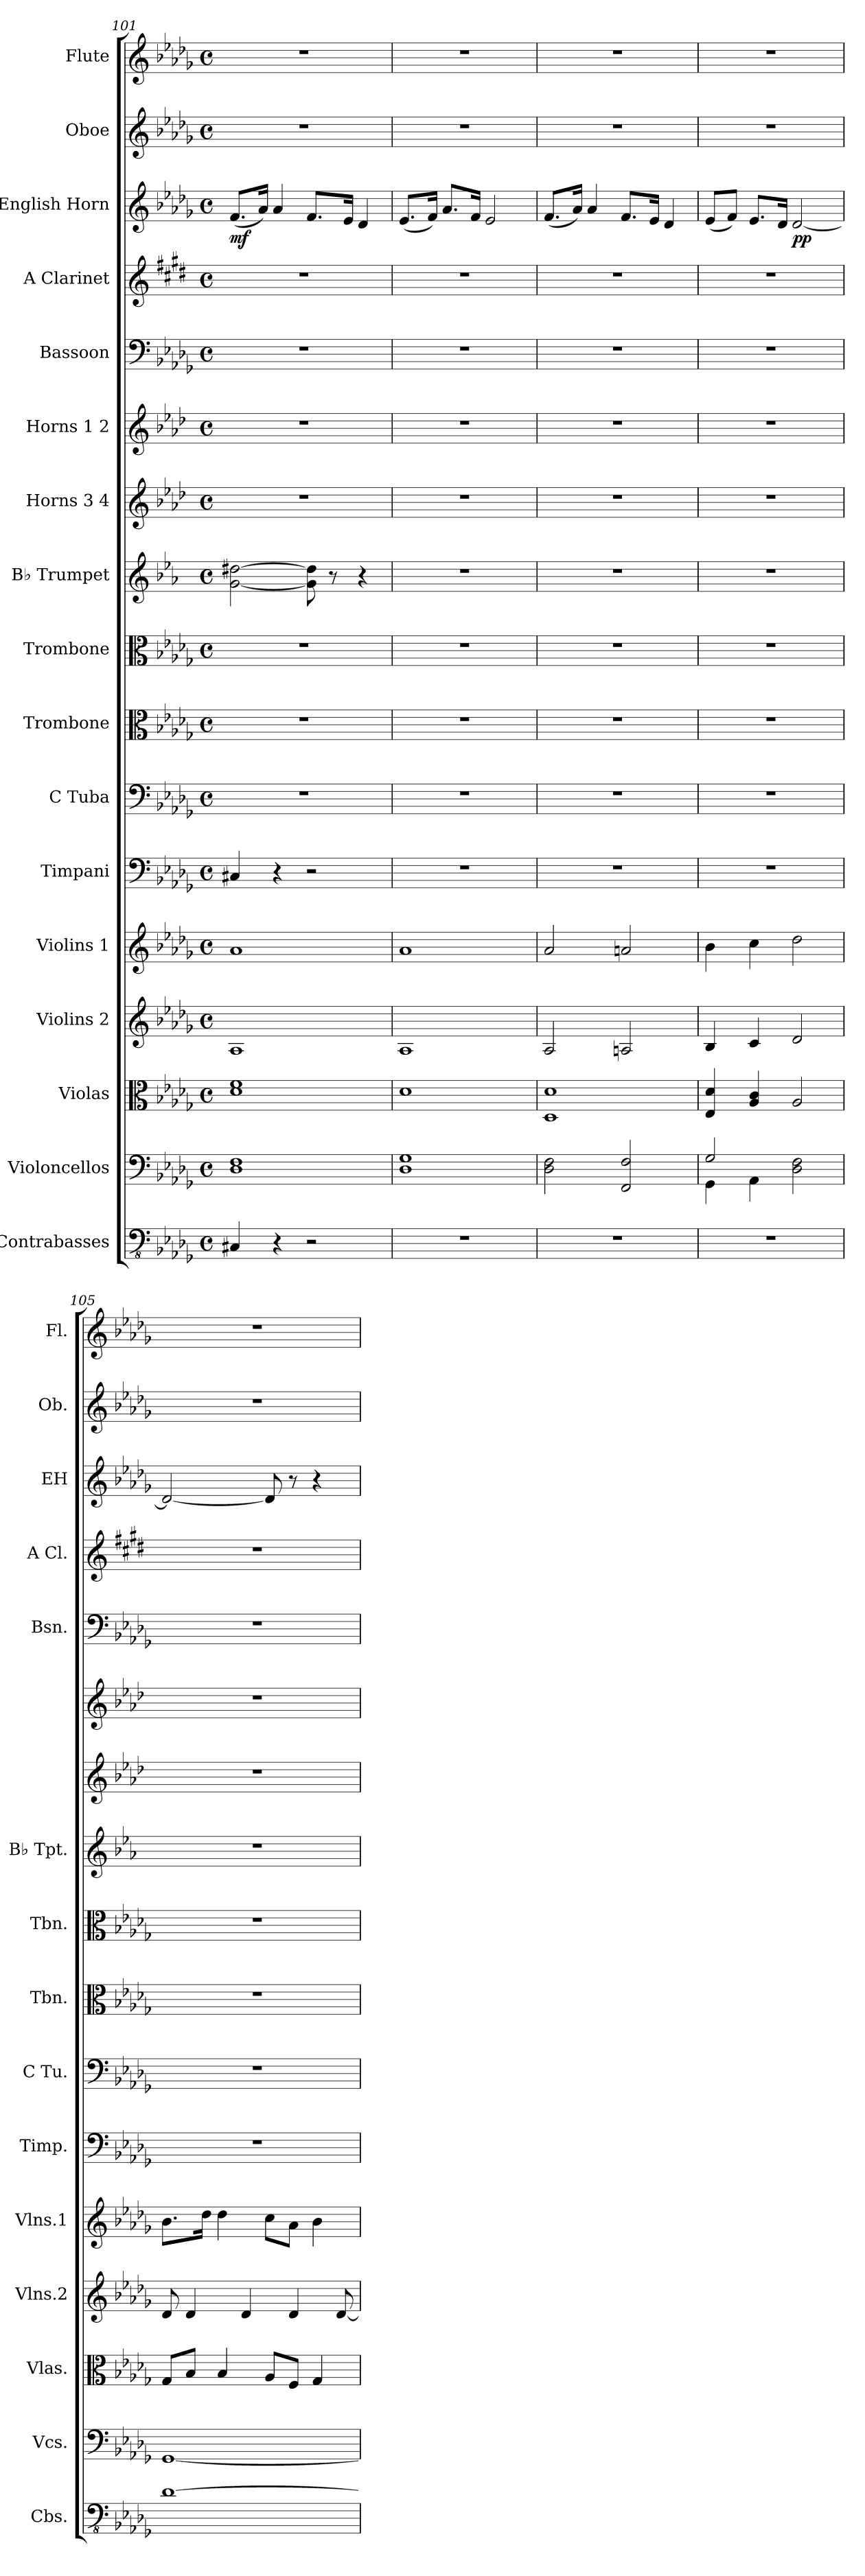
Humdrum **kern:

**kern	**kern	**kern	**kern	**kern	**kern	**kern	**kern	**kern	**kern	**kern	**kern	**kern	**kern	**kern	**dynam	**kern	**kern
*part17	*part16	*part15	*part14	*part13	*part12	*part11	*part10	*part9	*part8	*part7	*part6	*part5	*part4	*part3	*part3	*part2	*part1
*staff17	*staff16	*staff15	*staff14	*staff13	*staff12	*staff11	*staff10	*staff9	*staff8	*staff7	*staff6	*staff5	*staff4	*staff3	*staff3	*staff2	*staff1
*I"Contrabasses	*I"Violoncellos	*I"Violas	*I"Violins 2	*I"Violins 1	*I"Timpani	*I"C Tuba	*I"Trombone	*I"Trombone	*I"B♭ Trumpet	*I"Horns 3 4	*I"Horns 1 2	*I"Bassoon	*I"A Clarinet	*I"English Horn	*	*I"Oboe	*I"Flute
*I'Cbs.	*I'Vcs.	*I'Vlas.	*I'Vlns.2	*I'Vlns.1	*I'Timp.	*I'C Tu.	*I'Tbn.	*I'Tbn.	*I'B♭ Tpt.	*	*	*I'Bsn.	*I'A Cl.	*I'EH	*	*I'Ob.	*I'Fl.
*clefFv4	*clefF4	*clefC3	*clefG2	*clefG2	*clefF4	*clefF4	*clefC3	*clefC3	*clefG2	*clefG2	*clefG2	*clefF4	*clefG2	*clefG2	*	*clefG2	*clefG2
*	*	*	*	*	*	*	*	*	*ITrd1c2	*ITrd4c7	*ITrd4c7	*	*ITrd2c3	*	*	*	*
*k[b-e-a-d-g-]	*k[b-e-a-d-g-]	*k[b-e-a-d-g-]	*k[b-e-a-d-g-]	*k[b-e-a-d-g-]	*k[b-e-a-d-g-]	*k[b-e-a-d-g-]	*k[b-e-a-d-g-]	*k[b-e-a-d-g-]	*k[b-e-a-d-g-]	*k[b-e-a-d-g-]	*k[b-e-a-d-g-]	*k[b-e-a-d-g-]	*k[f#c#g#d#a#e#b#]	*k[b-e-a-d-g-]	*	*k[b-e-a-d-g-]	*k[b-e-a-d-g-]
*M4/4	*M4/4	*M4/4	*M4/4	*M4/4	*M4/4	*M4/4	*M4/4	*M4/4	*M4/4	*M4/4	*M4/4	*M4/4	*M4/4	*M4/4	*	*M4/4	*M4/4
*met(c)	*met(c)	*met(c)	*met(c)	*met(c)	*met(c)	*met(c)	*met(c)	*met(c)	*met(c)	*met(c)	*met(c)	*met(c)	*met(c)	*met(c)	*	*met(c)	*met(c)
=101	=101	=101	=101	=101	=101	=101	=101	=101	=101	=101	=101	=101	=101	=101	=101	=101	=101
!	!	!	!	!	!	!	!	!	!	!	!	!	!	!	!LO:DY:b	!	!
4CC#X/	1D- 1F	1d- 1f	1A-	1a-	4C#X/	1r	1r	1r	[2f\ [2cc#X\	1r	1r	1r	1r	(<8.f/L	mf	1r	1r
.	.	.	.	.	.	.	.	.	.	.	.	.	.	16a-/Jk)	.	.	.
4r	.	.	.	.	4r	.	.	.	.	.	.	.	.	4a-/	.	.	.
2r	.	.	.	.	2r	.	.	.	8f\] 8cc#\]	.	.	.	.	8.f/L	.	.	.
.	.	.	.	.	.	.	.	.	8r	.	.	.	.	.	.	.	.
.	.	.	.	.	.	.	.	.	.	.	.	.	.	16e-/Jk	.	.	.
.	.	.	.	.	.	.	.	.	4r	.	.	.	.	4d-/	.	.	.
!!LO:PB:g=z
=102	=102	=102	=102	=102	=102	=102	=102	=102	=102	=102	=102	=102	=102	=102	=102	=102	=102
1r	1D- 1G-	1d-	1A-	1a-	1r	1r	1r	1r	1r	1r	1r	1r	1r	(<8.e-/L	.	1r	1r
.	.	.	.	.	.	.	.	.	.	.	.	.	.	16f/Jk)	.	.	.
.	.	.	.	.	.	.	.	.	.	.	.	.	.	8.a-/L	.	.	.
.	.	.	.	.	.	.	.	.	.	.	.	.	.	16f/Jk	.	.	.
.	.	.	.	.	.	.	.	.	.	.	.	.	.	2e-/	.	.	.
=103	=103	=103	=103	=103	=103	=103	=103	=103	=103	=103	=103	=103	=103	=103	=103	=103	=103
1r	2D-\ 2F\	1D- 1d-	2A-/	2a-/	1r	1r	1r	1r	1r	1r	1r	1r	1r	(<8.f/L	.	1r	1r
.	.	.	.	.	.	.	.	.	.	.	.	.	.	16a-/Jk)	.	.	.
.	.	.	.	.	.	.	.	.	.	.	.	.	.	4a-/	.	.	.
.	2FF/ 2F/	.	2An/	2an/	.	.	.	.	.	.	.	.	.	8.f/L	.	.	.
.	.	.	.	.	.	.	.	.	.	.	.	.	.	16e-/Jk	.	.	.
.	.	.	.	.	.	.	.	.	.	.	.	.	.	4d-/	.	.	.
=104	=104	=104	=104	=104	=104	=104	=104	=104	=104	=104	=104	=104	=104	=104	=104	=104	=104
*	*^	*	*	*	*	*	*	*	*	*	*	*	*	*	*	*	*
!	!	!	!	!	!	!	!	!	!	!	!	!	!	!	!	!LO:DY:b	!	!
1r	2G-/	4GG-\	4E-/ 4d-/	4B-/	4b-\	1r	1r	1r	1r	1r	1r	1r	1r	1r	(<8e-/L	other-dynamics	1r	1r
.	.	.	.	.	.	.	.	.	.	.	.	.	.	.	8f/J)	.	.	.
.	.	4AA-\	4A-/ 4c/	4c/	4cc\	.	.	.	.	.	.	.	.	.	8.e-/L	.	.	.
.	.	.	.	.	.	.	.	.	.	.	.	.	.	.	16d-/Jk	.	.	.
!	!	!	!	!	!	!	!	!	!	!	!	!	!	!	!	!LO:DY:b	!	!
.	2D-\ 2F\	2ryy	2A-/	2d-/	2dd-\	.	.	.	.	.	.	.	.	.	[2d-/	pp	.	.
*	*v	*v	*	*	*	*	*	*	*	*	*	*	*	*	*	*	*	*
=105	=105	=105	=105	=105	=105	=105	=105	=105	=105	=105	=105	=105	=105	=105	=105	=105	=105
[1D-	[1GG-	8G-/L	8d-/	8.b-\L	1r	1r	1r	1r	1r	1r	1r	1r	1r	2d-/_	.	1r	1r
.	.	8B-/J	4d-/	.	.	.	.	.	.	.	.	.	.	.	.	.	.
.	.	.	.	16dd-\Jk	.	.	.	.	.	.	.	.	.	.	.	.	.
.	.	4B-/	.	4dd-\	.	.	.	.	.	.	.	.	.	.	.	.	.
.	.	.	4d-/	.	.	.	.	.	.	.	.	.	.	.	.	.	.
.	.	8A-/L	.	8cc\L	.	.	.	.	.	.	.	.	.	8d-/]	.	.	.
.	.	8F/J	4d-/	8a-\J	.	.	.	.	.	.	.	.	.	8r	.	.	.
.	.	4G-/	.	4b-\	.	.	.	.	.	.	.	.	.	4r	.	.	.
.	.	.	[8d-/	.	.	.	.	.	.	.	.	.	.	.	.	.	.
=	=	=	=	=	=	=	=	=	=	=	=	=	=	=	=	=	=
*-	*-	*-	*-	*-	*-	*-	*-	*-	*-	*-	*-	*-	*-	*-	*-	*-	*-
